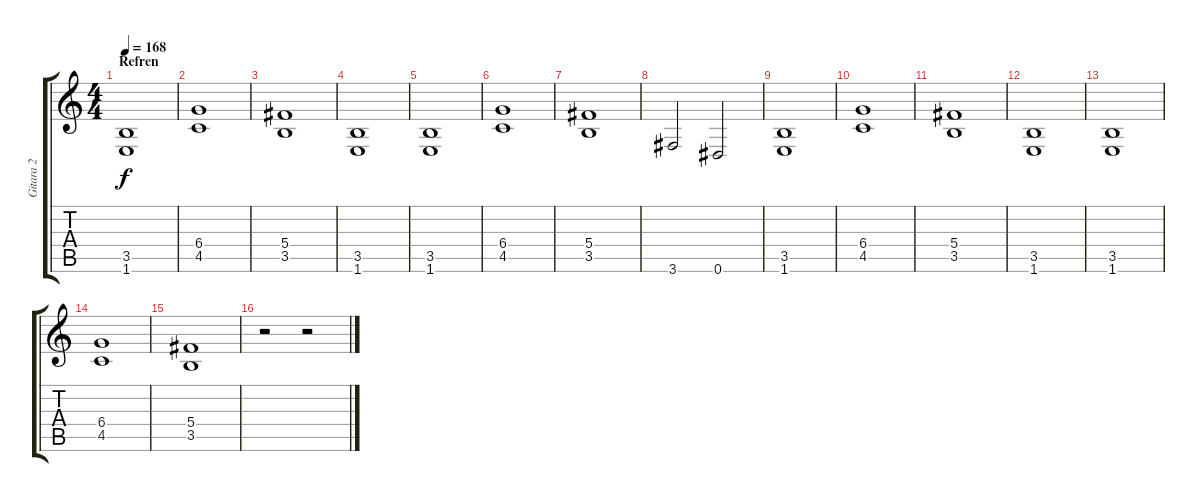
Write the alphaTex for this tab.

\track ("Gitara 2" "Gitara 2") {instrument distortionguitar}
\staff {score tabs}
\tuning (Eb4 Bb3 Gb3 Db3 Ab2 Eb2) {hide}
\ts (4 4)
\section ("" "Refren")
\tempo 168
\clef g2
\ks c
(3.5 1.6).1{dy f instrument distortionguitar} |
(6.4 4.5).1 |
(5.4 3.5).1 |
(3.5 1.6).1 |
(3.5 1.6).1 |
(6.4 4.5).1 |
(5.4 3.5).1 |
3.6.2 0.6.2 |
(3.5 1.6).1 |
(6.4 4.5).1 |
(5.4 3.5).1 |
(3.5 1.6).1 |
(3.5 1.6).1 |
(6.4 4.5).1 |
(5.4 3.5).1 |
r.2 r.2
